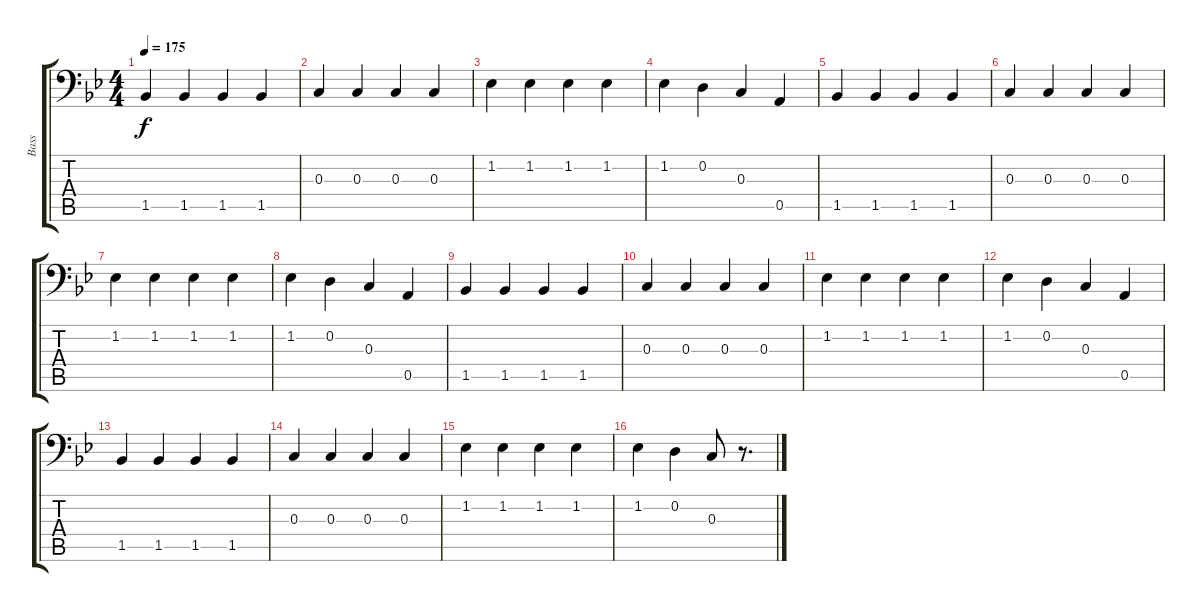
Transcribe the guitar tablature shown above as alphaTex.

\track ("Bass" "Bass") {instrument electricbasspick}
\staff {score tabs}
\tuning (E2 D2 C2 B1 A1 G1) {hide}
\ts (4 4)
\tempo 175
\clef f4
\ks bb
1.5.4{dy f} 1.5.4 1.5.4 1.5.4 |
0.3.4 0.3.4 0.3.4 0.3.4 |
1.2.4 1.2.4 1.2.4 1.2.4 |
1.2.4 0.2.4 0.3.4 0.5.4 |
1.5.4 1.5.4 1.5.4 1.5.4 |
0.3.4 0.3.4 0.3.4 0.3.4 |
1.2.4 1.2.4 1.2.4 1.2.4 |
1.2.4 0.2.4 0.3.4 0.5.4 |
1.5.4 1.5.4 1.5.4 1.5.4 |
0.3.4 0.3.4 0.3.4 0.3.4 |
1.2.4 1.2.4 1.2.4 1.2.4 |
1.2.4 0.2.4 0.3.4 0.5.4 |
1.5.4 1.5.4 1.5.4 1.5.4 |
0.3.4 0.3.4 0.3.4 0.3.4 |
1.2.4 1.2.4 1.2.4 1.2.4 |
1.2.4 0.2.4 0.3.8 r.8{d}
